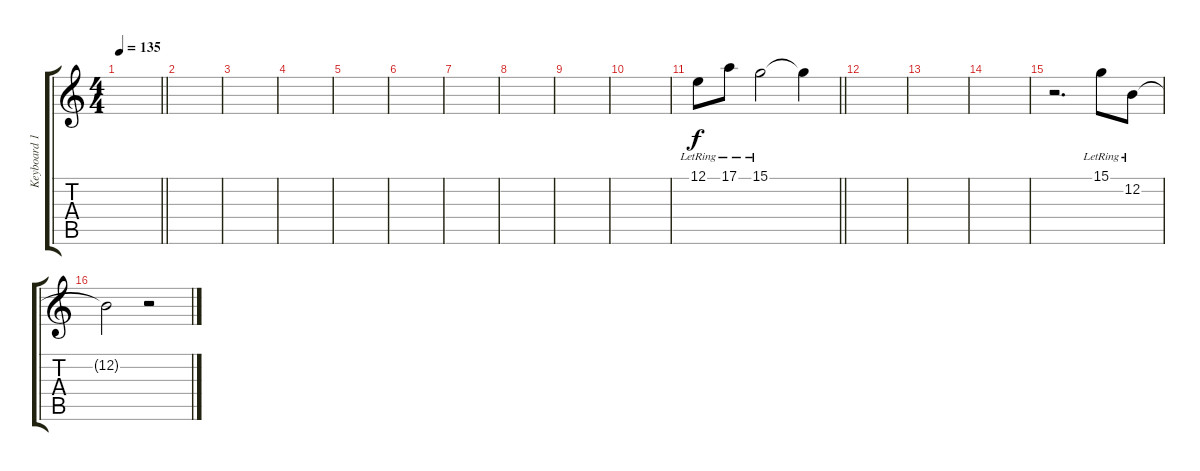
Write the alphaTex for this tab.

\track ("Keyboard 1" "Keyboard 1") {instrument acousticgrandpiano}
\staff {score tabs}
\tuning (E4 B3 G3 D3 A2 E2) {hide}
\ts (4 4)
\tempo 135
\clef g2
\barLineRight lightlight
\ks c
|
|
|
|
|
|
|
|
|
|
\barLineRight lightlight
12.1{lr}.8{instrument vibraphone} 17.1{lr}.8 15.1{lr}.2 15.1{t}.4 |
|
|
|
r.2{d} 15.1{lr}.8 12.2{lr}.8 |
12.2{t}.2 r.2
